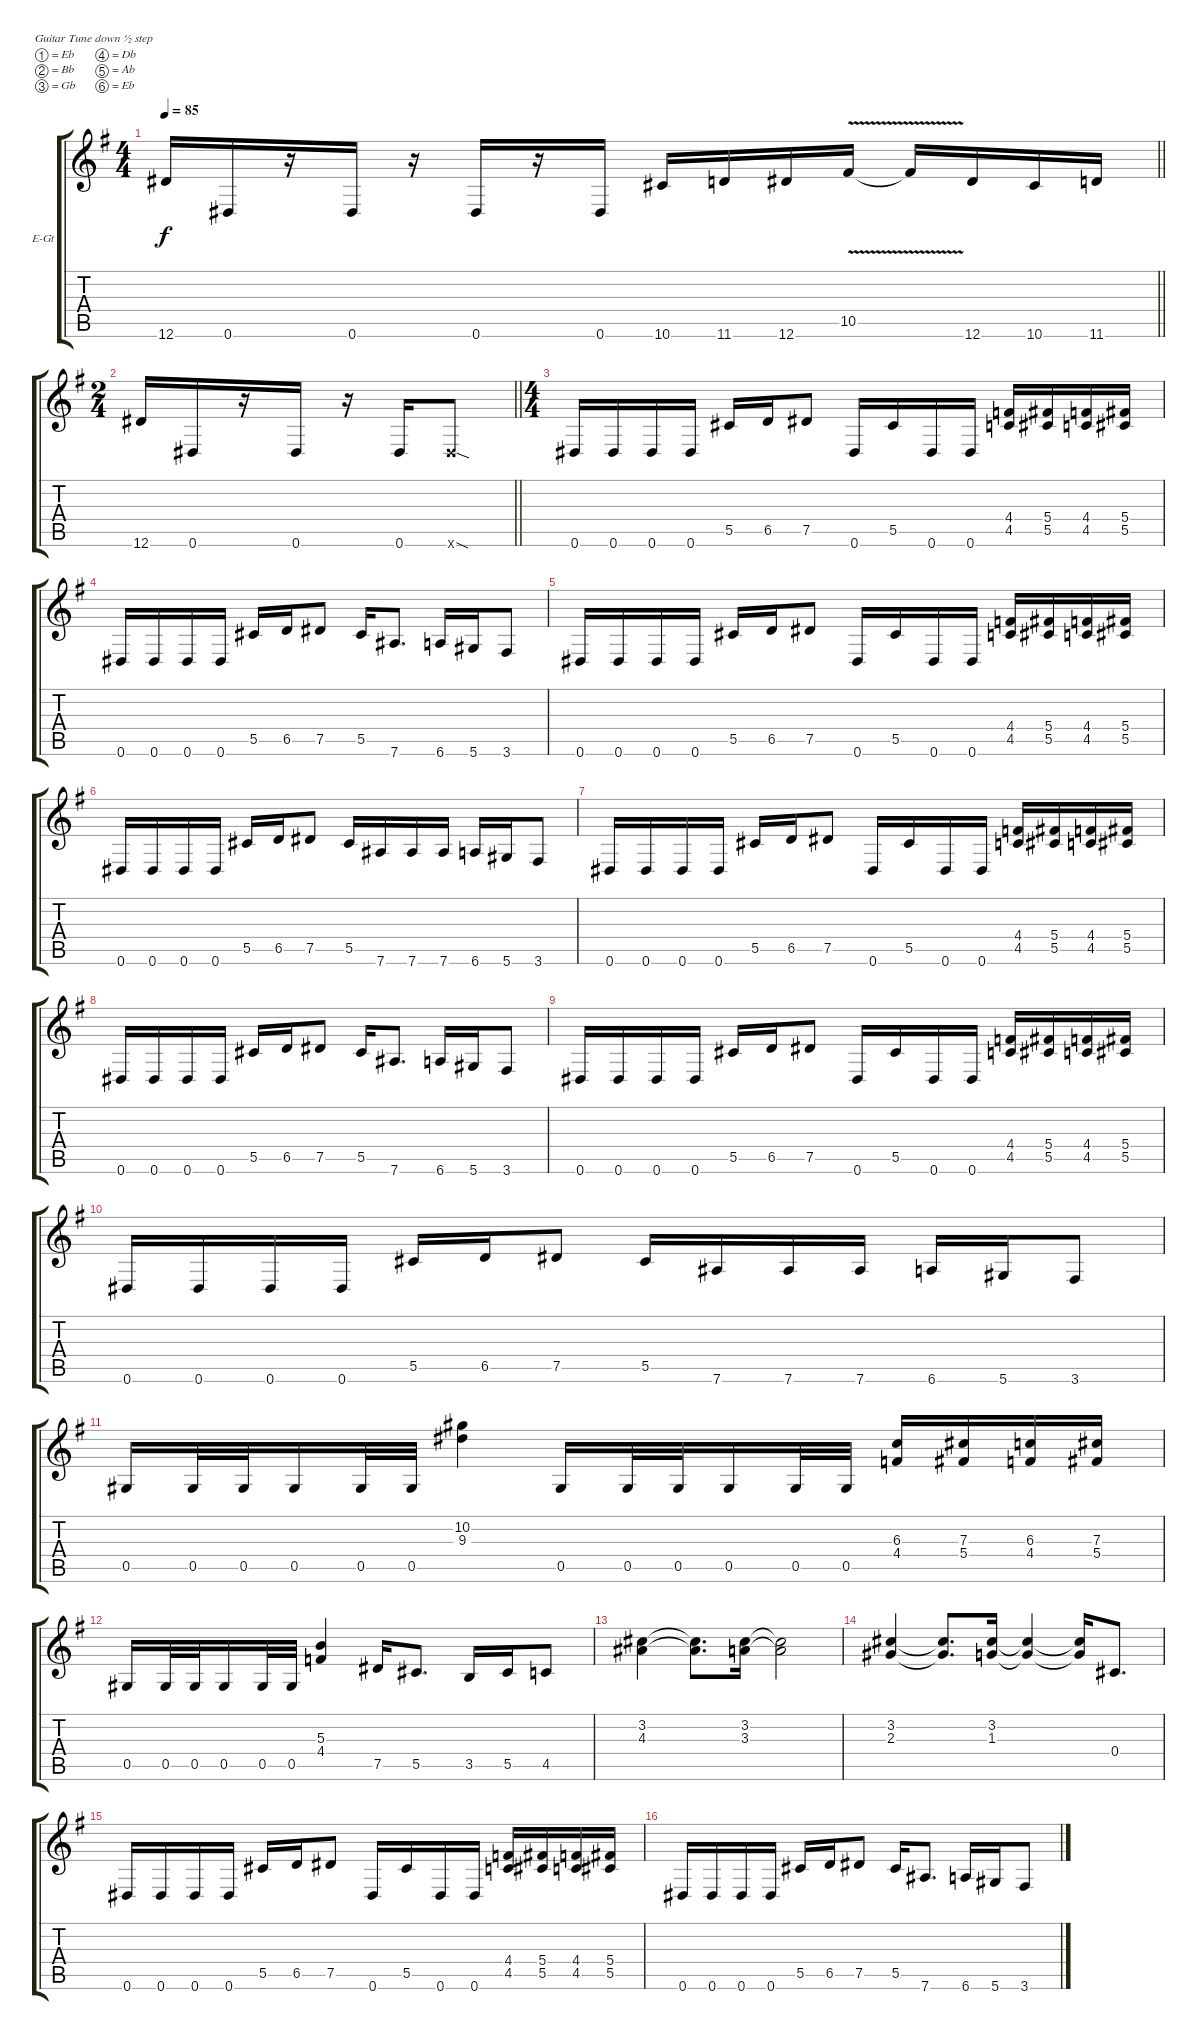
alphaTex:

\bracketExtendMode groupsimilarinstruments
\firstSystemTrackNameOrientation horizontal
\otherSystemsTrackNameOrientation horizontal
\track ("d" "E-Gt") {instrument distortionguitar}
\staff {score tabs}
\tuning (Eb4 Bb3 Gb3 Db3 Ab2 Eb2)
\ts (4 4)
\tempo 85
\clef g2
\barLineRight lightlight
\ks g
12.6.16{dy f} 0.6.16 r.16 0.6.16 r.16 0.6.16 r.16 0.6.16 10.6.16 11.6.16 12.6.16 10.5{v}.16 10.5{v t}.16 12.6.16 10.6.16 11.6.16 |
\ts (2 4)
\beaming (8 2 2 2 2)
\barLineRight lightlight
12.6.16 0.6.16 r.16 0.6.16 r.16 0.6.16 0.6{sod x}.8 |
\ts (4 4)
\beaming (8 2 2 2 2)
0.6.16 0.6.16 0.6.16 0.6.16 5.5.16 6.5.16 7.5.8 0.6.16 5.5.16 0.6.16 0.6.16 (4.4 4.5).16 (5.4 5.5).16 (4.4 4.5).16 (5.4 5.5).16 |
0.6.16 0.6.16 0.6.16 0.6.16 5.5.16 6.5.16 7.5.8 5.5.16 7.6.8{d} 6.6.16 5.6.16 3.6.8 |
0.6.16 0.6.16 0.6.16 0.6.16 5.5.16 6.5.16 7.5.8 0.6.16 5.5.16 0.6.16 0.6.16 (4.4 4.5).16 (5.4 5.5).16 (4.4 4.5).16 (5.4 5.5).16 |
0.6.16 0.6.16 0.6.16 0.6.16 5.5.16 6.5.16 7.5.8 5.5.16 7.6.16 7.6.16 7.6.16 6.6.16 5.6.16 3.6.8 |
0.6.16 0.6.16 0.6.16 0.6.16 5.5.16 6.5.16 7.5.8 0.6.16 5.5.16 0.6.16 0.6.16 (4.4 4.5).16 (5.4 5.5).16 (4.4 4.5).16 (5.4 5.5).16 |
0.6.16 0.6.16 0.6.16 0.6.16 5.5.16 6.5.16 7.5.8 5.5.16 7.6.8{d} 6.6.16 5.6.16 3.6.8 |
0.6.16 0.6.16 0.6.16 0.6.16 5.5.16 6.5.16 7.5.8 0.6.16 5.5.16 0.6.16 0.6.16 (4.4 4.5).16 (5.4 5.5).16 (4.4 4.5).16 (5.4 5.5).16 |
0.6.16 0.6.16 0.6.16 0.6.16 5.5.16 6.5.16 7.5.8 5.5.16 7.6.16 7.6.16 7.6.16 6.6.16 5.6.16 3.6.8 |
0.5.16 0.5.32 0.5.32 0.5.16 0.5.32 0.5.32 (10.2 9.3).4 0.5.16 0.5.32 0.5.32 0.5.16 0.5.32 0.5.32 (6.3 4.4).16 (7.3 5.4).16 (6.3 4.4).16 (7.3 5.4).16 |
0.5.16 0.5.32 0.5.32 0.5.16 0.5.32 0.5.32 (5.3 4.4).4 7.5.16 5.5.8{d} 3.5.16 5.5.16 4.5.8 |
(3.2 4.3).4 (3.2{t} 4.3{t}).8{d} (3.2 3.3).16 (3.2{t} 3.3{t}).2 |
(3.2 2.3).4 (3.2{t} 2.3{t}).8{d} (3.2 1.3).16 (3.2{t} 1.3{t}).4 (3.2{t} 1.3{t}).16 0.4.8{d} |
0.6.16 0.6.16 0.6.16 0.6.16 5.5.16 6.5.16 7.5.8 0.6.16 5.5.16 0.6.16 0.6.16 (4.4 4.5).16 (5.4 5.5).16 (4.4 4.5).16 (5.4 5.5).16 |
0.6.16 0.6.16 0.6.16 0.6.16 5.5.16 6.5.16 7.5.8 5.5.16 7.6.8{d} 6.6.16 5.6.16 3.6.8
